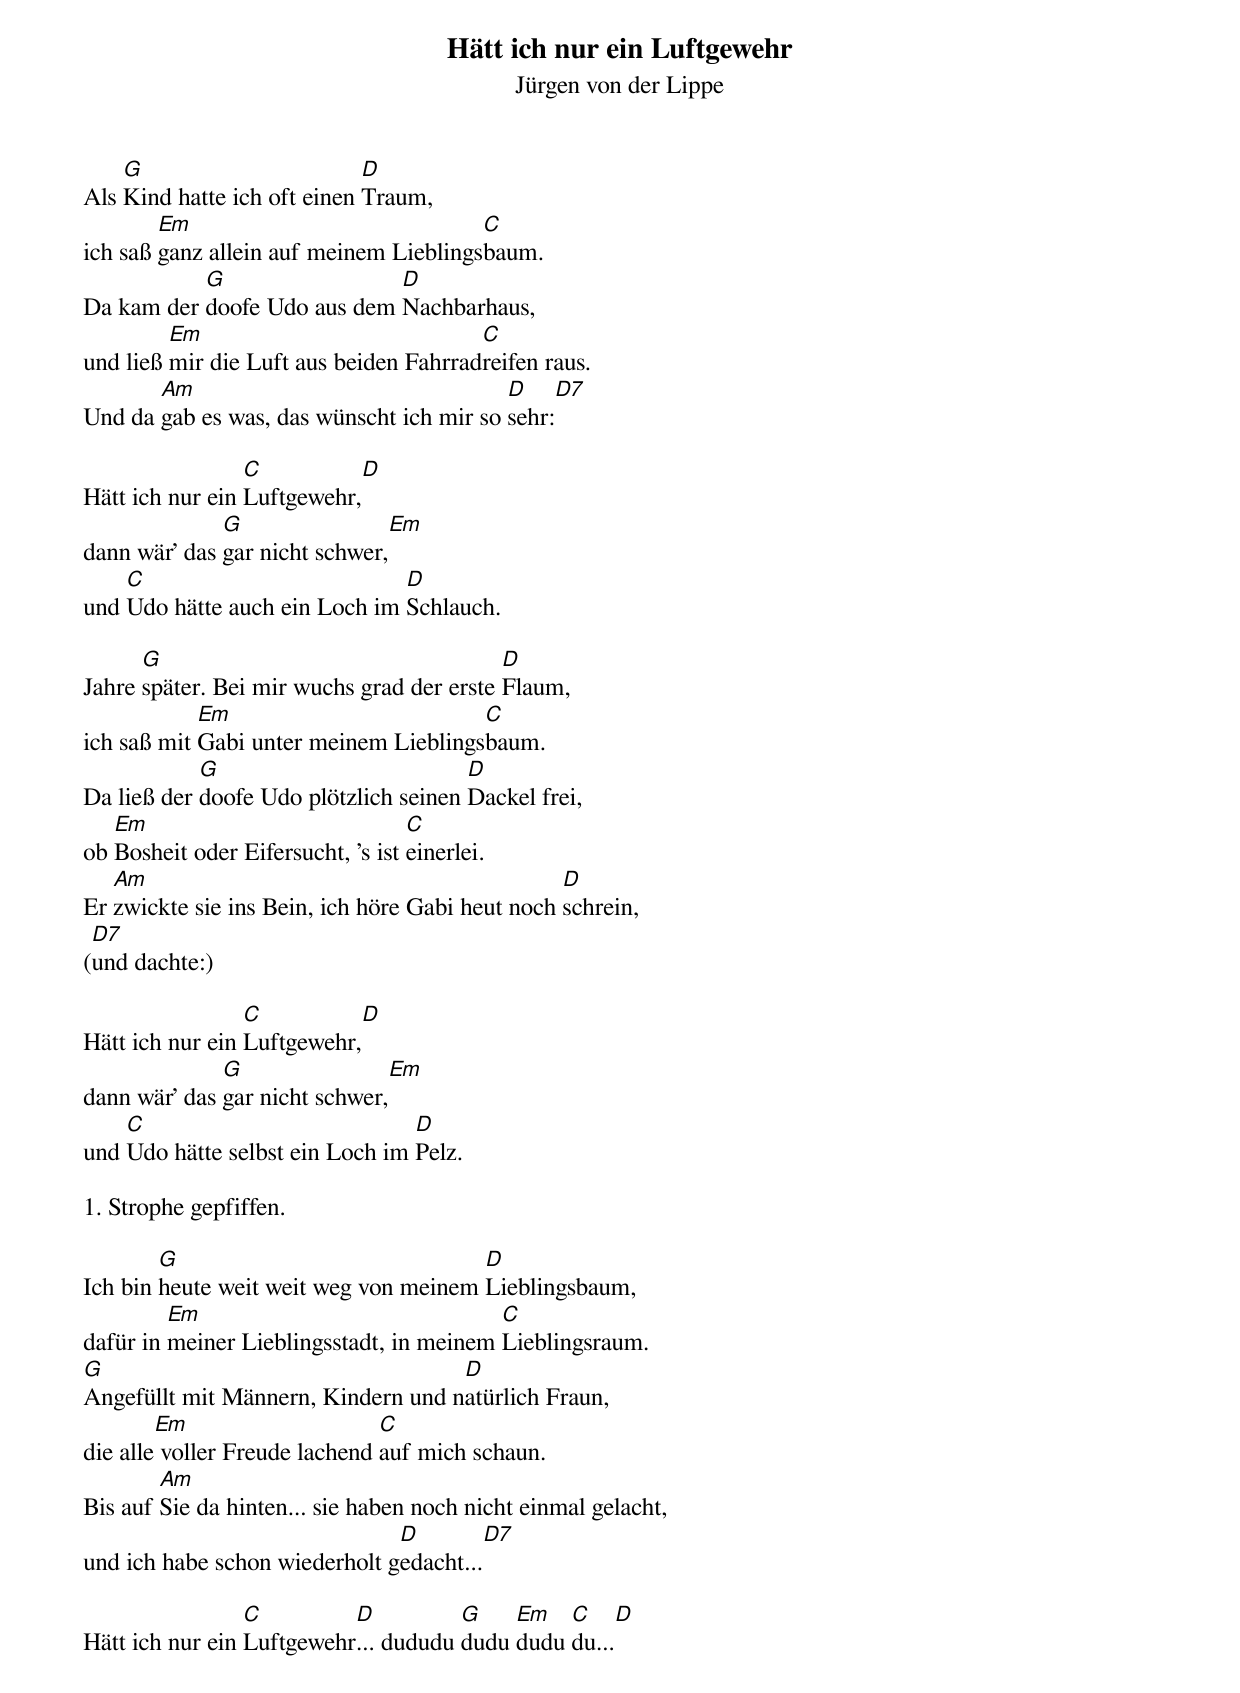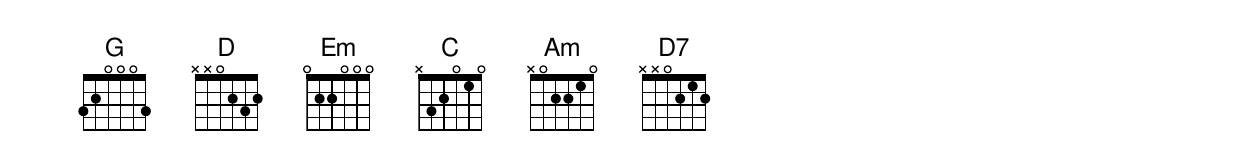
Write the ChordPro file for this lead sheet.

{t:Hätt ich nur ein Luftgewehr}
{st:Jürgen von der Lippe}
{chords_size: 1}
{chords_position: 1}
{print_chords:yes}
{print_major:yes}
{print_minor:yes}
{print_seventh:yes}
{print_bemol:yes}
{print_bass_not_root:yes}
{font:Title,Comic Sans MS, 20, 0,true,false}
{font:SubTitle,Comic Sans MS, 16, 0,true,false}
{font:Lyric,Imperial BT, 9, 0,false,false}
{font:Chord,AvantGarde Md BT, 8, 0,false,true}
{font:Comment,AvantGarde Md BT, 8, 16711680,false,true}
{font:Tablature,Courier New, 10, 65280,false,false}
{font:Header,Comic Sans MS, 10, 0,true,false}
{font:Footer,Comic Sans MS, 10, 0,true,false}
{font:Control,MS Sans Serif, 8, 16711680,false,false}
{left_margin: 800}
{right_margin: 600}
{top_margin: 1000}
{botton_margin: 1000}
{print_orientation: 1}






Als [G]Kind hatte ich oft einen [D]Traum,
ich saß [Em]ganz allein auf meinem Lieblings[C]baum.
Da kam der [G]doofe Udo aus dem [D]Nachbarhaus,
und ließ [Em]mir die Luft aus beiden Fahrrad[C]reifen raus.
Und da [Am]gab es was, das wünscht ich mir so [D]sehr:[D7]

Hätt ich nur ein [C]Luftgewehr,[D]
dann wär' das [G]gar nicht schwer,[Em]
und [C]Udo hätte auch ein Loch im [D]Schlauch.

Jahre [G]später. Bei mir wuchs grad der erste [D]Flaum,
ich saß mit [Em]Gabi unter meinem Lieblings[C]baum.
Da ließ der [G]doofe Udo plötzlich seinen [D]Dackel frei,
ob [Em]Bosheit oder Eifersucht, 's ist [C]einerlei.
Er [Am]zwickte sie ins Bein, ich höre Gabi heut noch [D]schrein,
([D7]und dachte:)

Hätt ich nur ein [C]Luftgewehr,[D]
dann wär' das [G]gar nicht schwer,[Em]
und [C]Udo hätte selbst ein Loch im [D]Pelz.

1. Strophe gepfiffen.

Ich bin [G]heute weit weit weg von meinem [D]Lieblingsbaum,
dafür in [Em]meiner Lieblingsstadt, in meinem [C]Lieblingsraum.
[G]Angefüllt mit Männern, Kindern und n[D]atürlich Fraun,
die alle[Em] voller Freude lachend [C]auf mich schaun.
Bis auf [Am]Sie da hinten... sie haben noch nicht einmal gelacht,
und ich habe schon wiederholt g[D]edacht...[D7]

Hätt ich nur ein [C]Luftgewehr[D]... dududu [G]dudu [Em]dudu [C]du...[D]
